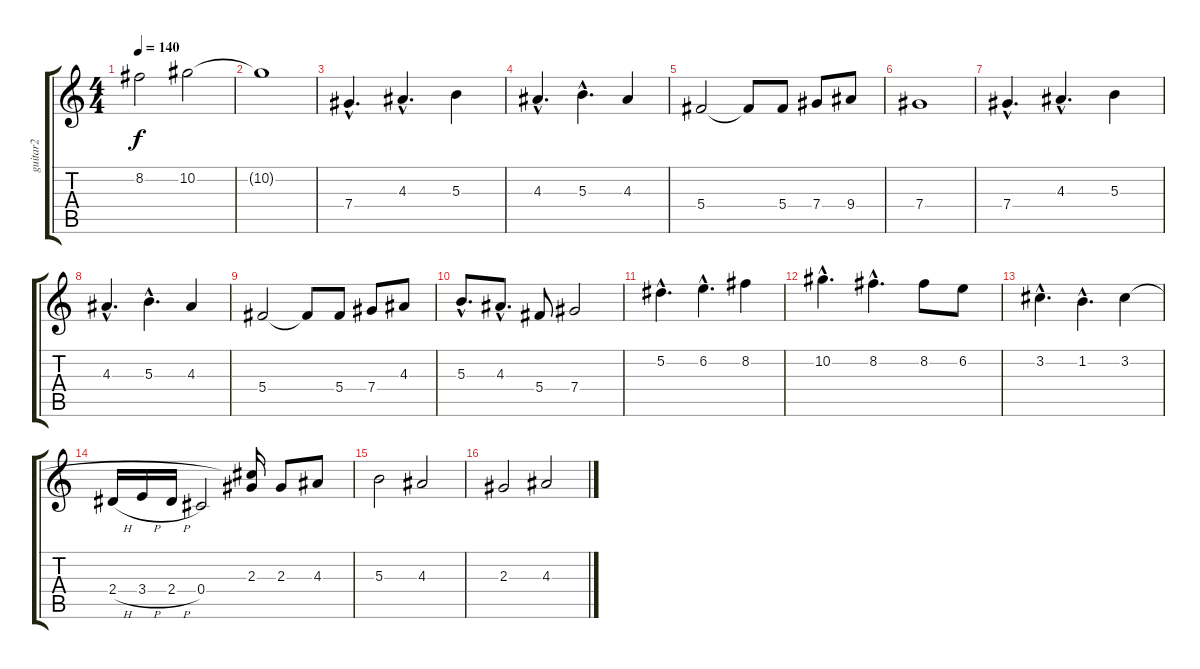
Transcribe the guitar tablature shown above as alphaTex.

\track ("guitar2" "guitar2") {instrument acousticguitarnylon}
\staff {score tabs}
\tuning (Eb4 Bb3 Gb3 Db3 Ab2 Eb2) {hide}
\ts (4 4)
\tempo 140
\clef g2
\ks c
8.2.2{dy f} 10.2.2 |
10.2{t}.1 |
7.4{hac}.4{d} 4.3{hac}.4{d} 5.3.4 |
4.3{hac}.4{d} 5.3{hac}.4{d} 4.3.4 |
5.4.2 5.4{t}.8 5.4.8 7.4.8 9.4.8 |
7.4.1 |
7.4{hac}.4{d} 4.3{hac}.4{d} 5.3.4 |
4.3{hac}.4{d} 5.3{hac}.4{d} 4.3.4 |
5.4.2 5.4{t}.8 5.4.8 7.4.8 4.3.8 |
5.3{hac}.8{d} 4.3{hac}.8{d} 5.4.8 7.4.2 |
5.2{hac}.4{d} 6.2{hac}.4{d} 8.2.4 |
10.2{hac}.4{d} 8.2{hac}.4{d} 8.2.8 6.2.8 |
3.2{hac}.4{d} 1.2{hac}.4{d} 3.2.4 |
2.4{h}.16 3.4{h}.16 2.4{h}.16 0.4.2 (3.2{t} 2.3).16 2.3.8 4.3.8 |
5.3.2 4.3.2 |
2.3.2 4.3.2
